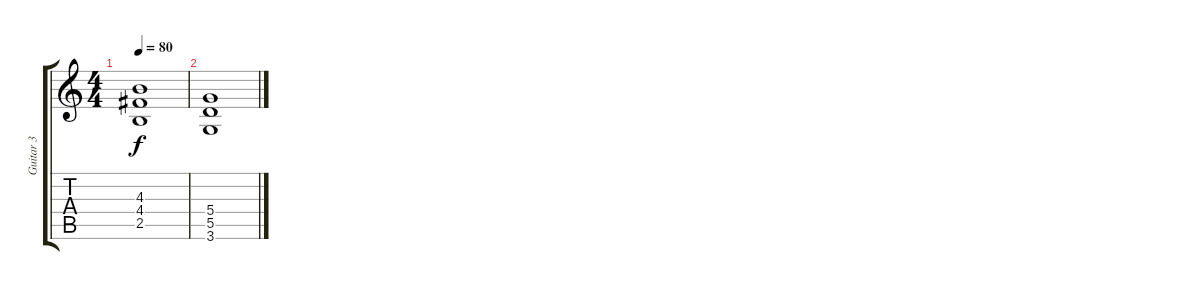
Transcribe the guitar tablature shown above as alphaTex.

\track ("Guitar 3" "Guitar 3") {instrument distortionguitar}
\staff {score tabs}
\tuning (E4 B3 G3 D3 A2 E2) {hide}
\ts (4 4)
\tempo 80
\clef g2
\ks c
(4.3 4.4 2.5).1{dy f} |
(5.4 5.5 3.6).1
